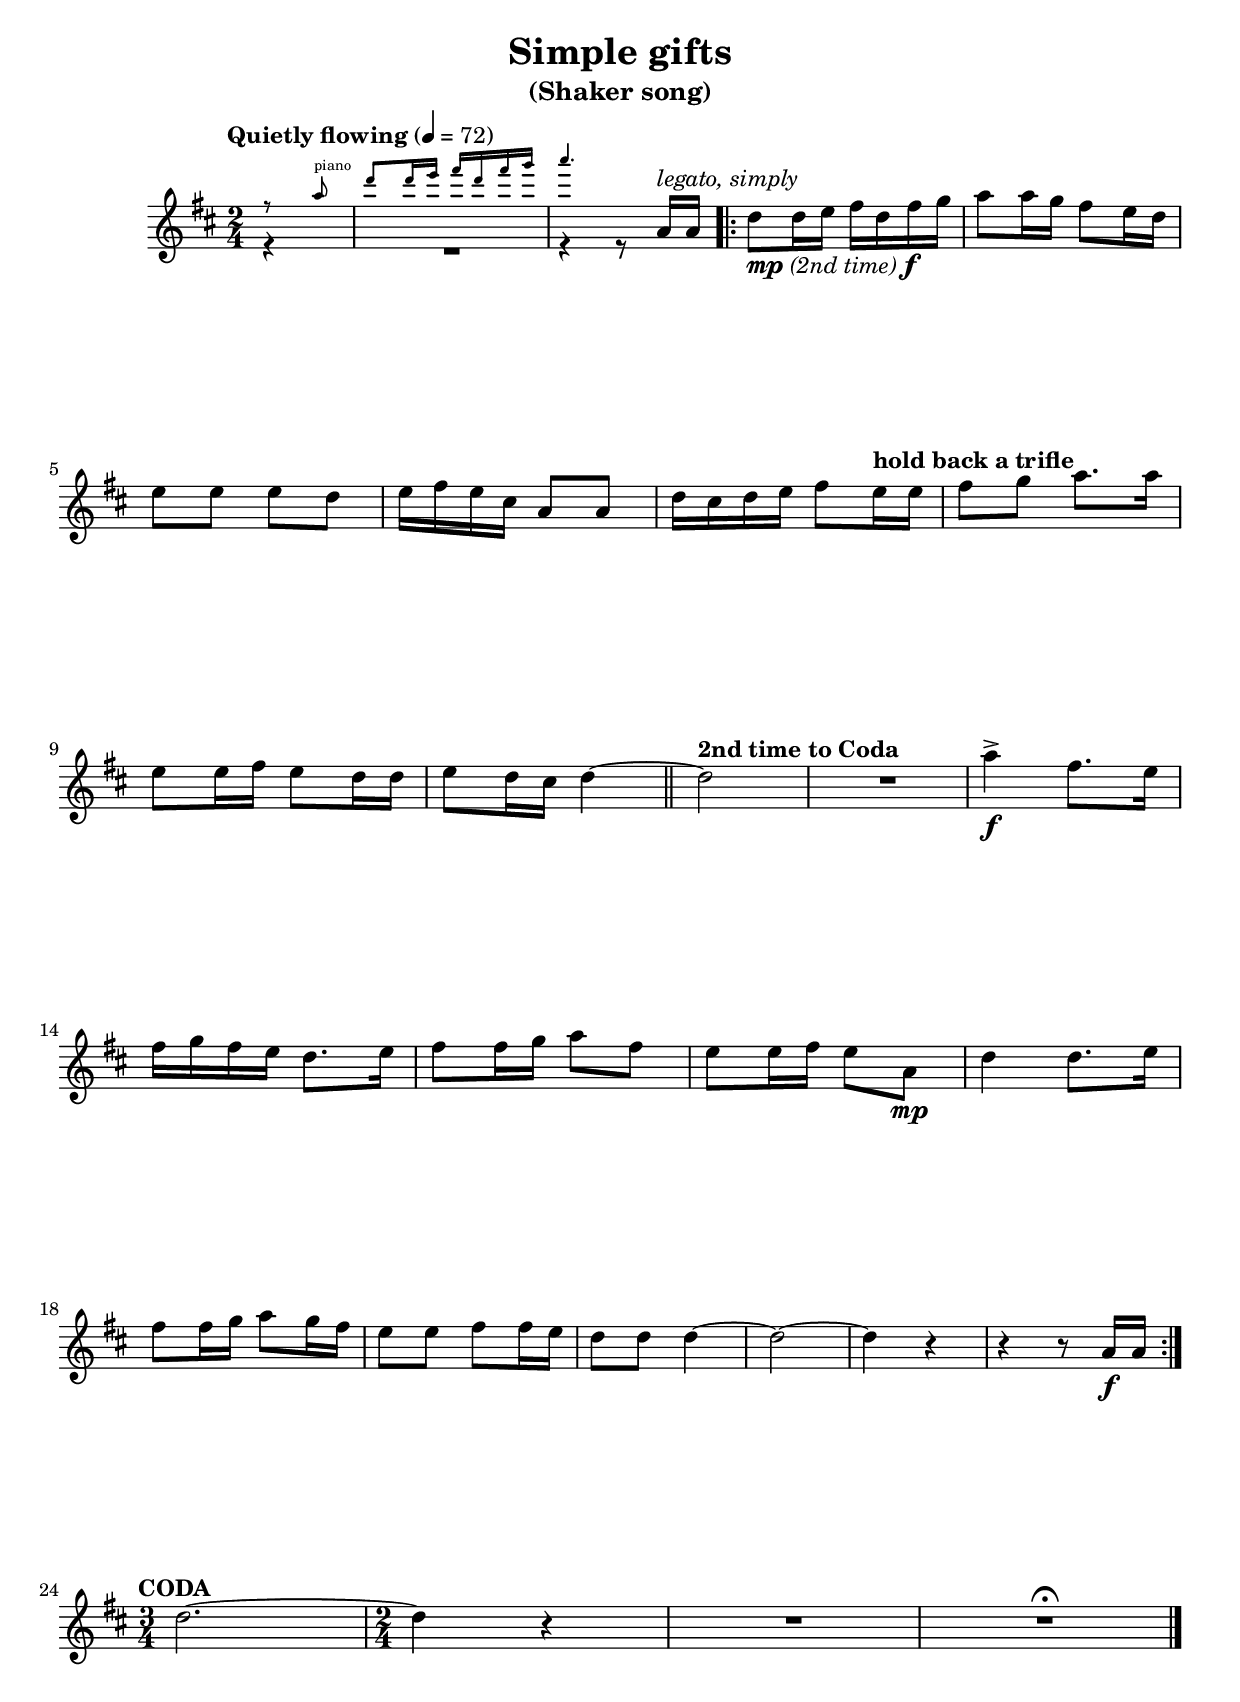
\version "2.17.30"

\header {
  title = "Simple gifts"
  subtitle = "(Shaker song)"
  %composer = "Aaron Copland"
  % Supprimer le pied de page par défaut
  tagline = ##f
}

accords = \chordmode {
  f1 
}

global = {
  \key f \major
  \time 2/4
  \partial 4
  \tempo "Quietly flowing" 4=72}

sopranoVoice = \relative c' {
  \global
  %\dynamicUp
  % En avant la musique !
  <<
    \new CueVoice {\voiceOne
                   r8 \stemUp c'8^\markup{piano} f8 f16 g a f a bes
                   c4.
    }
    {\voiceTwo r4 R2 r4 r8}
  >>
  \oneVoice c,,16^\markup{\italic{legato, simply}} c
  \repeat volta 2 {
    f8_\markup{\dynamic mp \italic{(2nd time)} \dynamic f} f16 g a f a bes
    c8 c16 bes a8  g16 f
    g8 g  g f
    g16 a g e c8  c8
    f16e f g a8  \tempo"hold back a trifle"  g16 g \noBreak
    a8  bes c8. c16
    g8 g16 a g8 f16 f
    g8  f16 e f4 ~ \bar "||"
    \tempo "2nd time to Coda"
    f2 
    R2
     c'4\f-> a8. g16
    a16 bes a g f8. g16
    a8  a16 bes c8 a
    g8 g16 a g8 c,\mp
    f4  f8. g16
    a8 a16 bes c8 bes16 a
    g8 g  a a16 g
    f8 f f4 ~ 
    f2 ~
    f4 r
    r4 r8 c16\f c 
  } \break
  %\set Staff.explicitTimeSignatureVisibility = #end-of-line-invisible
  \override Staff.TimeSignature #'break-visibility = #end-of-line-invisible
  \tempo "CODA"
  \time 3/4
  f2. ~
  \time 2/4
  f4 r
  R2
  R2\fermataMarkup \bar "|."
  
}

verse = \lyricmode {
  % Ajouter ici des paroles.
  
}

\score {
  <<
    %\new ChordNames \accords
    \new Staff \with {
      % instrumentName = "Soprano"
      midiInstrument = "choir aahs"
    } { \transpose c a \sopranoVoice }
    \addlyrics { \verse }
  >>
  \layout { }
  \midi { }
}
\paper {
  ragged-last-bottom = #f 
}